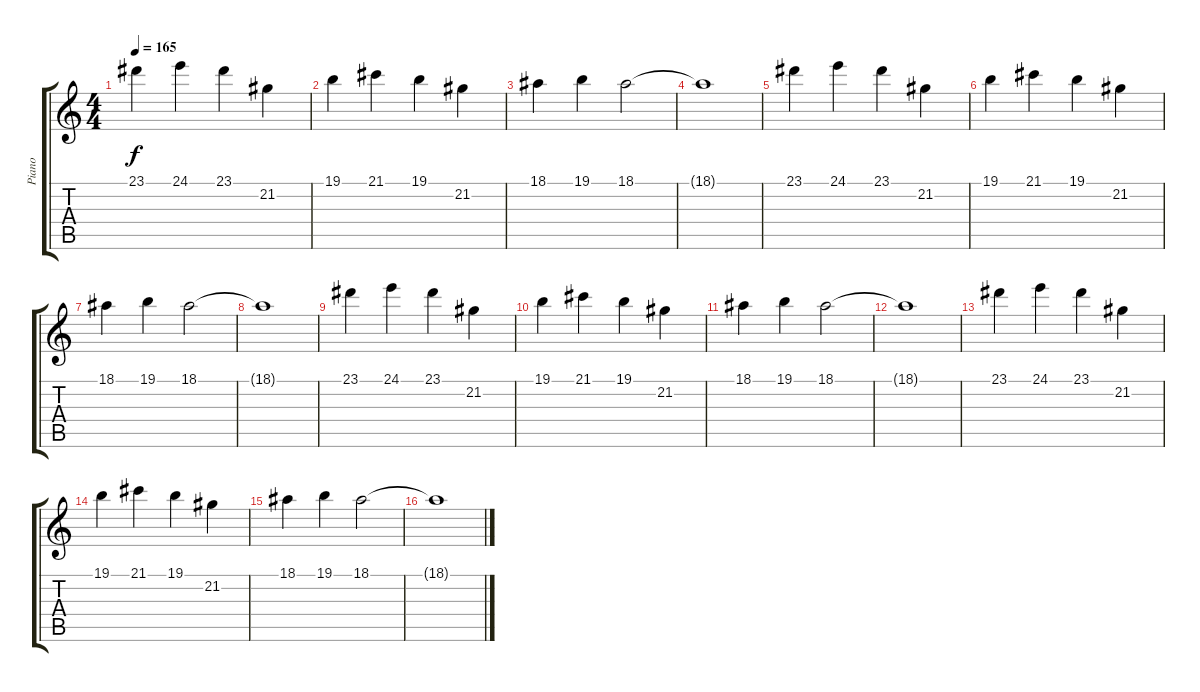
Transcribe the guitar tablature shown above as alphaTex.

\track ("Piano" "Piano") {instrument brightacousticpiano}
\staff {score tabs}
\tuning (E4 B3 G3 D3 A2 E2) {hide}
\ts (4 4)
\tempo 165
\clef g2
\ks c
23.1.4{dy f volume 16 instrument lead3calliope} 24.1.4 23.1.4 21.2.4 |
19.1.4 21.1.4 19.1.4 21.2.4 |
18.1.4 19.1.4 18.1.2 |
18.1{t}.1 |
23.1.4{volume 16 instrument lead3calliope} 24.1.4 23.1.4 21.2.4 |
19.1.4 21.1.4 19.1.4 21.2.4 |
18.1.4 19.1.4 18.1.2 |
18.1{t}.1 |
23.1.4{volume 16 instrument lead3calliope} 24.1.4 23.1.4 21.2.4 |
19.1.4 21.1.4 19.1.4 21.2.4 |
18.1.4 19.1.4 18.1.2 |
18.1{t}.1 |
23.1.4{volume 16 instrument lead3calliope} 24.1.4 23.1.4 21.2.4 |
19.1.4 21.1.4 19.1.4 21.2.4 |
18.1.4 19.1.4 18.1.2 |
18.1{t}.1
